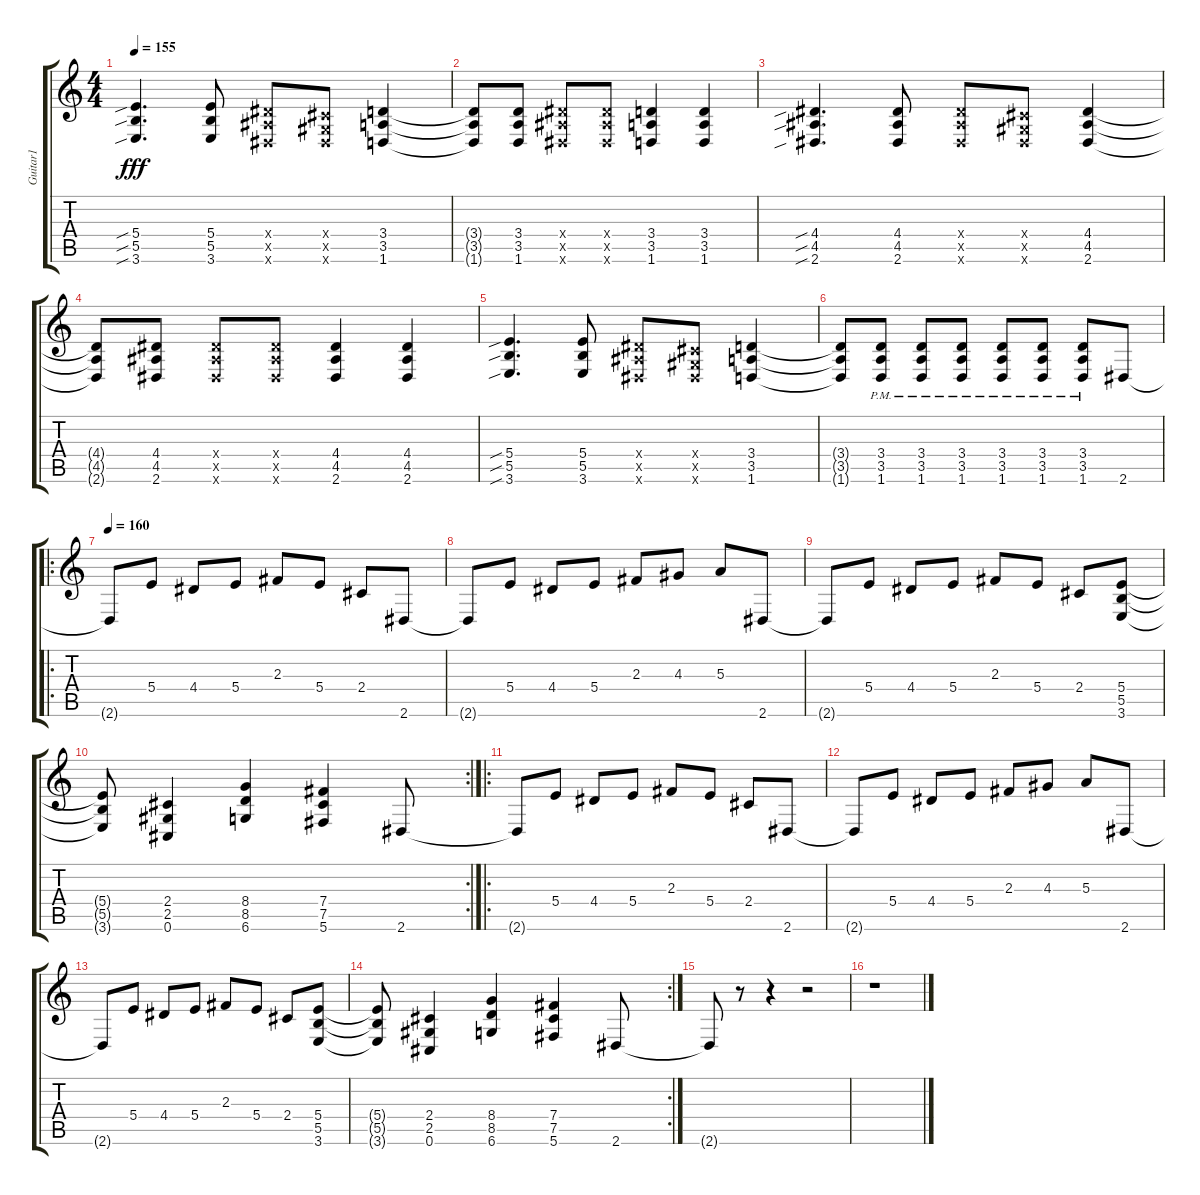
\track ("Guitar1" "Guitar1") {instrument overdrivenguitar}
\staff {score tabs}
\tuning (Db4 Ab3 E3 B2 Gb2 Db2) {hide}
\ts (4 4)
\tempo 155
\clef g2
\ks c
(5.4{sib} 5.5{sib} 3.6{sib}).4{d dy fff} (5.4 5.5 3.6).8 (4.4{x} 4.5{x} 2.6{x}).8 (2.4{x} 2.5{x} 2.6{x}).8 (3.4 3.5 1.6).4 |
(3.4{t} 3.5{t} 1.6{t}).8 (3.4 3.5 1.6).8 (4.4{x} 4.5{x} 2.6{x}).8 (4.4{x} 4.5{x} 2.6{x}).8 (3.4 3.5 1.6).4 (3.4 3.5 1.6).4 |
(4.4{sib} 4.5{sib} 2.6{sib}).4{d} (4.4 4.5 2.6).8 (4.4{x} 4.5{x} 2.6{x}).8 (2.4{x} 2.5{x} 2.6{x}).8 (4.4 4.5 2.6).4 |
(4.4{t} 4.5{t} 2.6{t}).8 (4.4 4.5 2.6).8 (4.4{x} 4.5{x} 2.6{x}).8 (4.4{x} 4.5{x} 2.6{x}).8 (4.4 4.5 2.6).4 (4.4 4.5 2.6).4 |
(5.4{sib} 5.5{sib} 3.6{sib}).4{d} (5.4 5.5 3.6).8 (4.4{x} 4.5{x} 2.6{x}).8 (2.4{x} 2.5{x} 2.6{x}).8 (3.4 3.5 1.6).4 |
(3.4{t} 3.5{t} 1.6{t}).8 (3.4{pm} 3.5{pm} 1.6{pm}).8 (3.4{pm} 3.5{pm} 1.6{pm}).8 (3.4{pm} 3.5{pm} 1.6{pm}).8 (3.4{pm} 3.5{pm} 1.6{pm}).8 (3.4{pm} 3.5{pm} 1.6{pm}).8 (3.4{pm} 3.5{pm} 1.6{pm}).8 2.6.8 |
\ro
\tempo 160
2.6{t}.8 5.4.8 4.4.8 5.4.8 2.3.8 5.4.8 2.4.8 2.6.8 |
2.6{t}.8 5.4.8 4.4.8 5.4.8 2.3.8 4.3.8 5.3.8 2.6.8 |
2.6{t}.8 5.4.8 4.4.8 5.4.8 2.3.8 5.4.8 2.4.8 (5.4 5.5 3.6).8 |
\rc 2
(5.4{t} 5.5{t} 3.6{t}).8 (2.4 2.5 0.6).4 (8.4 8.5 6.6).4 (7.4 7.5 5.6).4 2.6.8 |
\ro
2.6{t}.8 5.4.8 4.4.8 5.4.8 2.3.8 5.4.8 2.4.8 2.6.8 |
2.6{t}.8 5.4.8 4.4.8 5.4.8 2.3.8 4.3.8 5.3.8 2.6.8 |
2.6{t}.8 5.4.8 4.4.8 5.4.8 2.3.8 5.4.8 2.4.8 (5.4 5.5 3.6).8 |
\rc 2
(5.4{t} 5.5{t} 3.6{t}).8 (2.4 2.5 0.6).4 (8.4 8.5 6.6).4 (7.4 7.5 5.6).4 2.6.8 |
2.6{t}.8 r.8 r.4 r.2 |
r.1
